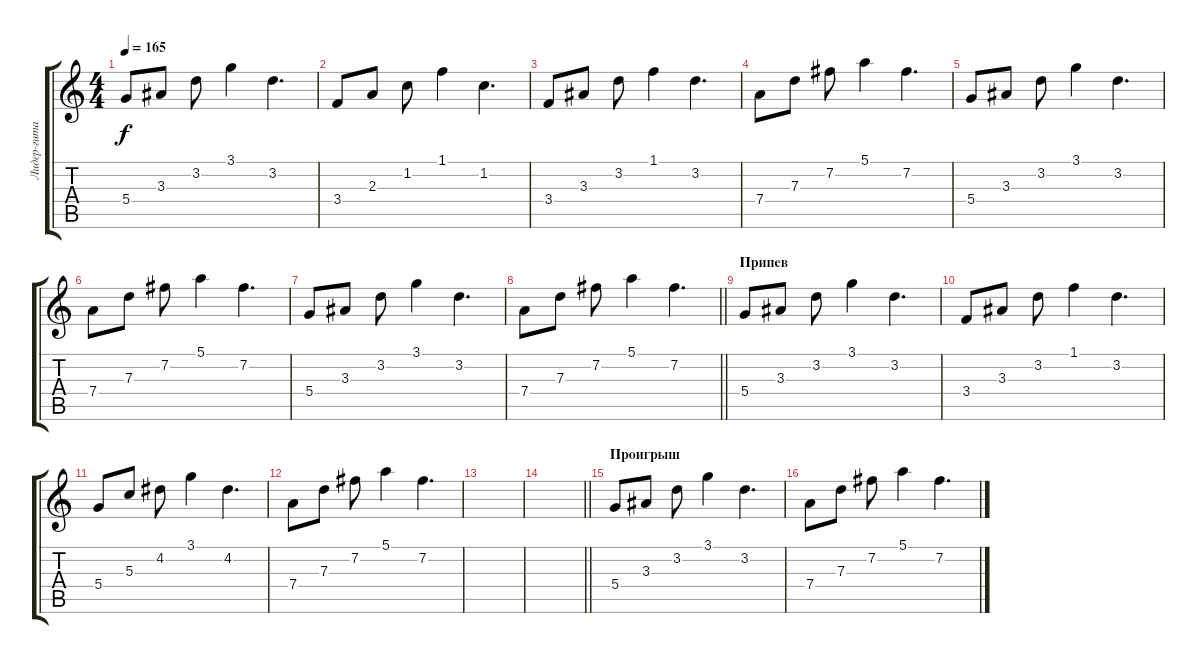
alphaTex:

\track ("Лидер-гитара" "Лидер-гита") {instrument distortionguitar}
\staff {score tabs}
\tuning (E4 B3 G3 D3 A2 E2) {hide}
\ts (4 4)
\tempo 165
\clef g2
\ks c
5.4.8{dy f} 3.3.8 3.2.8 3.1.4 3.2.4{d} |
3.4.8 2.3.8 1.2.8 1.1.4 1.2.4{d} |
3.4.8 3.3.8 3.2.8 1.1.4 3.2.4{d} |
7.4.8 7.3.8 7.2.8 5.1.4 7.2.4{d} |
5.4.8 3.3.8 3.2.8 3.1.4 3.2.4{d} |
7.4.8 7.3.8 7.2.8 5.1.4 7.2.4{d} |
5.4.8 3.3.8 3.2.8 3.1.4 3.2.4{d} |
\barLineRight lightlight
7.4.8 7.3.8 7.2.8 5.1.4 7.2.4{d} |
\section ("" "Припев")
5.4.8 3.3.8 3.2.8 3.1.4 3.2.4{d} |
3.4.8 3.3.8 3.2.8 1.1.4 3.2.4{d} |
5.4.8 5.3.8 4.2.8 3.1.4 4.2.4{d} |
7.4.8 7.3.8 7.2.8 5.1.4 7.2.4{d} |
|
\barLineRight lightlight
|
\section ("" "Проигрыш")
5.4.8 3.3.8 3.2.8 3.1.4 3.2.4{d} |
7.4.8 7.3.8 7.2.8 5.1.4 7.2.4{d}
